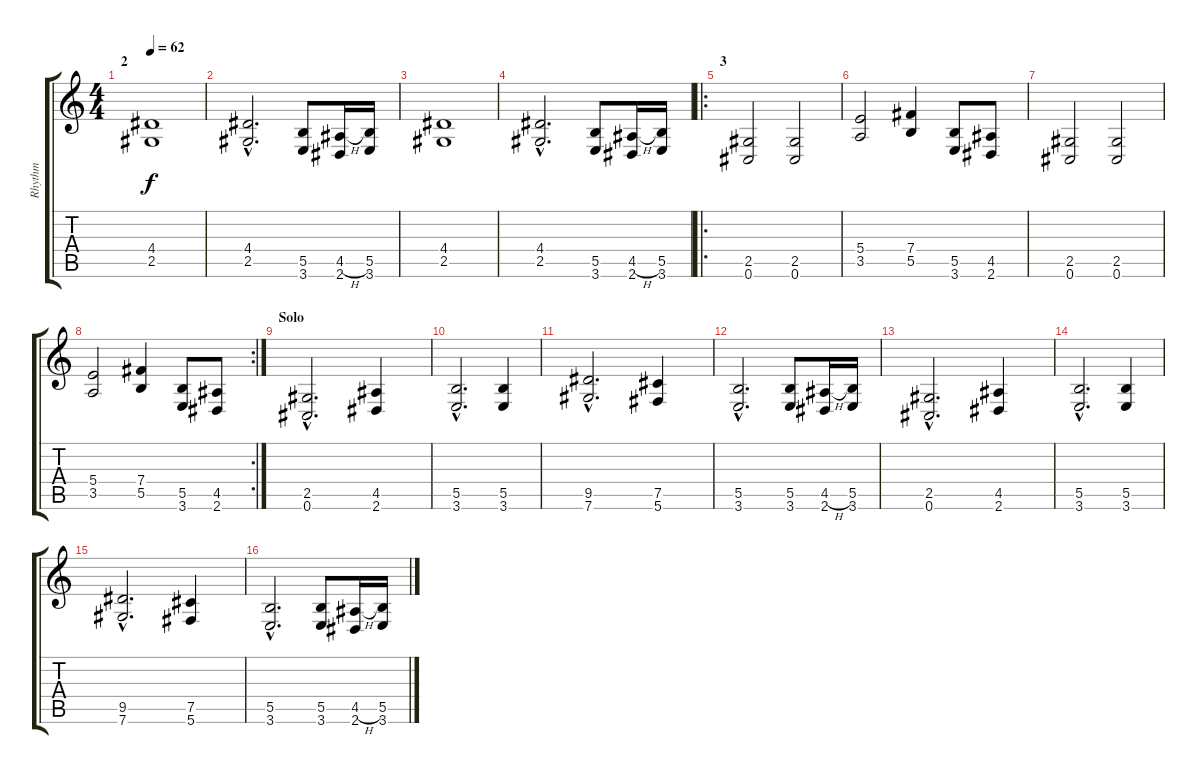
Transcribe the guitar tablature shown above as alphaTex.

\track ("Rhythm" "Rhythm") {instrument distortionguitar}
\staff {score tabs}
\tuning (Db4 Ab3 E3 B2 Gb2 Db2) {hide}
\ts (4 4)
\section ("" "2")
\tempo 62
\clef g2
\ks c
(4.4 2.5).1{dy f} |
(4.4{hac} 2.5{hac}).2{d} (5.5 3.6).8 (4.5{h} 2.6).16 (5.5 3.6).16 |
(4.4 2.5).1 |
(4.4{hac} 2.5{hac}).2{d} (5.5 3.6).8 (4.5{h} 2.6).16 (5.5 3.6).16 |
\ro
\section ("" "3")
(2.5 0.6).2 (2.5 0.6).2 |
(5.4 3.5).2 (7.4 5.5).4 (5.5 3.6).8 (4.5 2.6).8 |
(2.5 0.6).2 (2.5 0.6).2 |
\rc 2
(5.4 3.5).2 (7.4 5.5).4 (5.5 3.6).8 (4.5 2.6).8 |
\section ("" "Solo")
(2.5{hac} 0.6{hac}).2{d} (4.5 2.6).4 |
(5.5{hac} 3.6{hac}).2{d} (5.5 3.6).4 |
(9.5{hac} 7.6{hac}).2{d} (7.5 5.6).4 |
(5.5{hac} 3.6{hac}).2{d} (5.5 3.6).8 (4.5{h} 2.6).16 (5.5 3.6).16 |
(2.5{hac} 0.6{hac}).2{d} (4.5 2.6).4 |
(5.5{hac} 3.6{hac}).2{d} (5.5 3.6).4 |
(9.5{hac} 7.6{hac}).2{d} (7.5 5.6).4 |
(5.5{hac} 3.6{hac}).2{d} (5.5 3.6).8 (4.5{h} 2.6).16 (5.5 3.6).16
